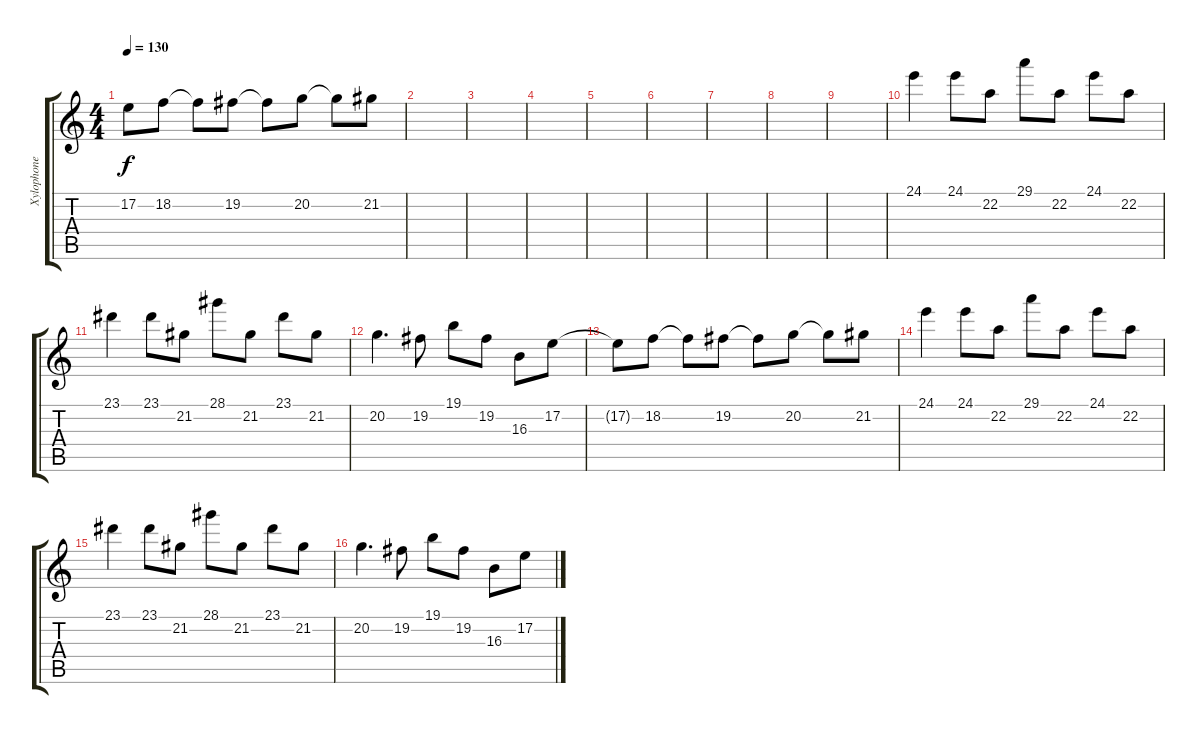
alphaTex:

\track ("Xylophone" "Xylophone") {instrument xylophone}
\staff {score tabs}
\tuning (E4 B3 G3 D3 A2 E2) {hide}
\ts (4 4)
\tempo 130
\clef g2
\ks c
17.2{t}.8{dy f} 18.2.8 18.2{t}.8 19.2.8 19.2{t}.8 20.2.8 20.2{t}.8 21.2.8 |
|
|
|
|
|
|
|
|
24.1.4 24.1.8 22.2.8 29.1.8 22.2.8 24.1.8 22.2.8 |
23.1.4 23.1.8 21.2.8 28.1.8 21.2.8 23.1.8 21.2.8 |
20.2.4{d} 19.2.8 19.1.8 19.2.8 16.3.8 17.2.8 |
17.2{t}.8 18.2.8 18.2{t}.8 19.2.8 19.2{t}.8 20.2.8 20.2{t}.8 21.2.8 |
24.1.4 24.1.8 22.2.8 29.1.8 22.2.8 24.1.8 22.2.8 |
23.1.4 23.1.8 21.2.8 28.1.8 21.2.8 23.1.8 21.2.8 |
20.2.4{d} 19.2.8 19.1.8 19.2.8 16.3.8 17.2.8
